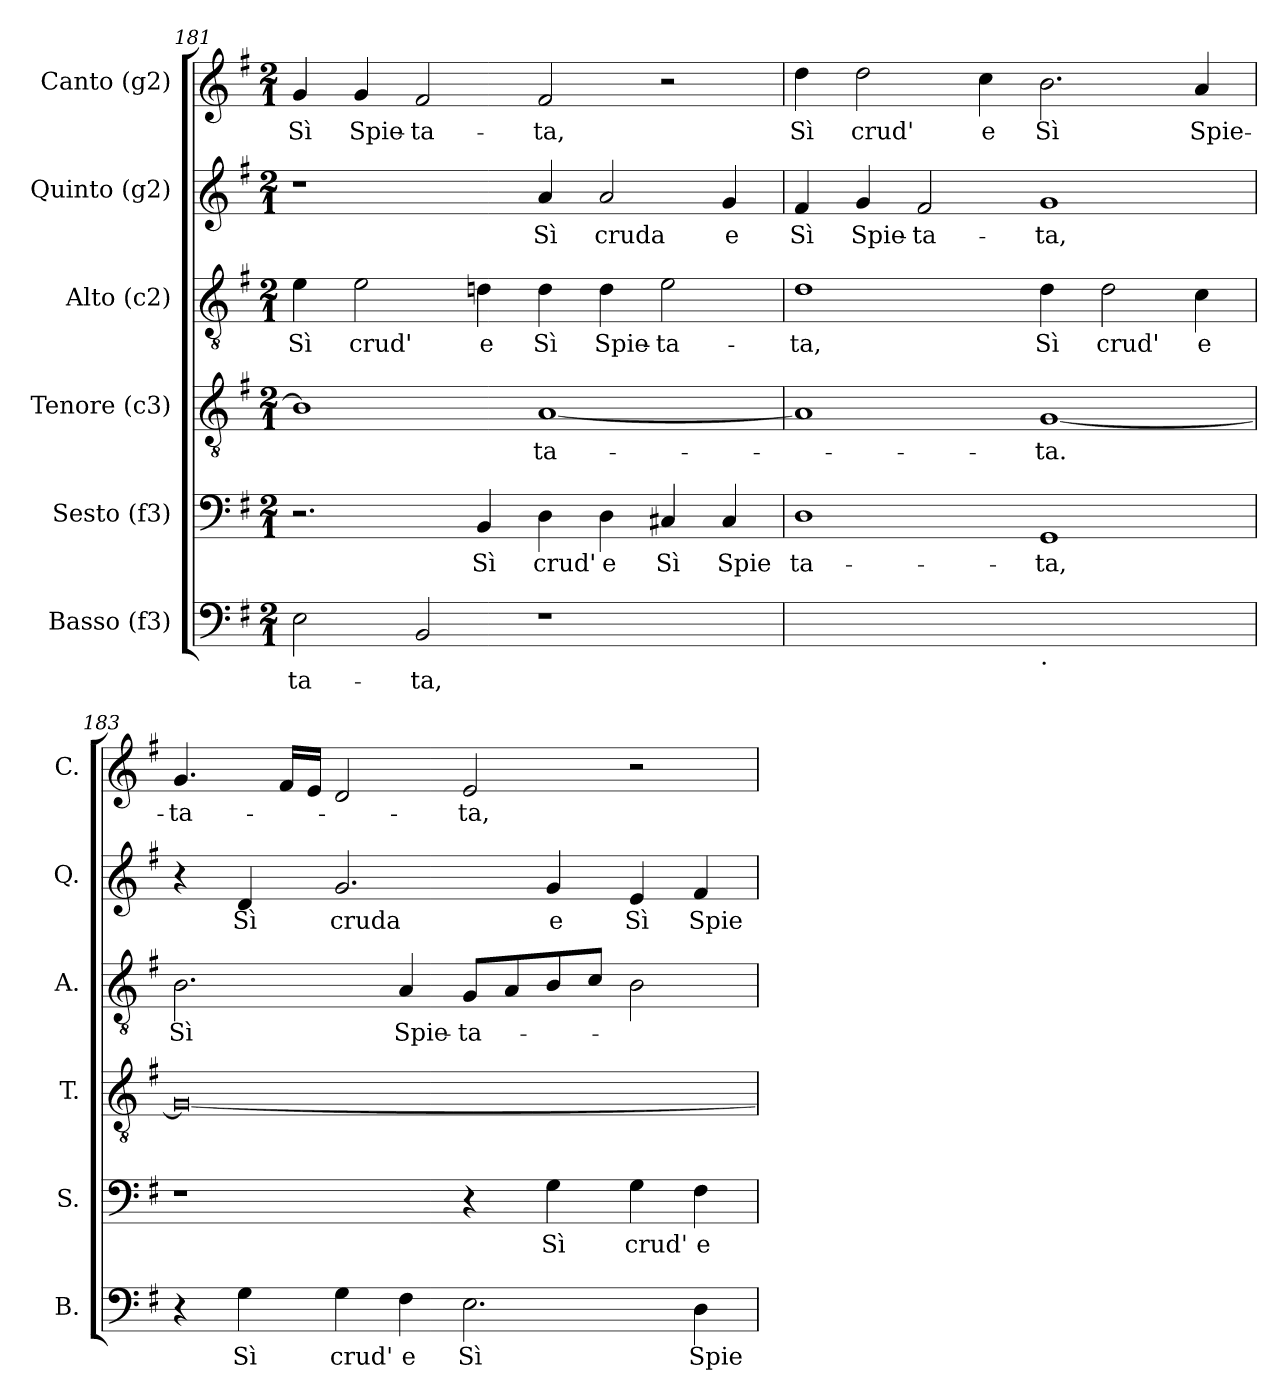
**kern	**text	**kern	**text	**kern	**text	**kern	**text	**kern	**text	**kern	**text
*part6	*part6	*part5	*part5	*part4	*part4	*part3	*part3	*part2	*part2	*part1	*part1
*staff6	*staff6	*staff5	*staff5	*staff4	*staff4	*staff3	*staff3	*staff2	*staff2	*staff1	*staff1
*I"Basso (f3)	*	*I"Sesto (f3)	*	*I"Tenore (c3)	*	*I"Alto (c2)	*	*I"Quinto (g2)	*	*I"Canto (g2)	*
*I'B.	*	*I'S.	*	*I'T.	*	*I'A.	*	*I'Q.	*	*I'C.	*
*clefF4	*	*clefF4	*	*clefGv2	*	*clefGv2	*	*clefG2	*	*clefG2	*
*k[f#]	*	*k[f#]	*	*k[f#]	*	*k[f#]	*	*k[f#]	*	*k[f#]	*
*G:	*	*G:	*	*G:	*	*G:	*	*G:	*	*G:	*
*M2/1	*	*M2/1	*	*M2/1	*	*M2/1	*	*M2/1	*	*M2/1	*
=181	=181	=181	=181	=181	=181	=181	=181	=181	=181	=181	=181
!	!LO:LY:b:cj	!	!	!	!	!	!LO:LY:b:cj	!	!	!	!LO:LY:b:cj
2E\	-ta-	2.r	.	1B]	.	4e\	Sì	1r	.	4g/	Sì
!	!	!	!	!	!	!	!LO:LY:b:cj	!	!	!	!LO:LY:b:cj
.	.	.	.	.	.	2e\	crud'	.	.	4g/	Spie-
!	!LO:LY:b:cj	!	!	!	!	!	!	!	!	!	!LO:LY:b:rj
2BB/	-ta,	.	.	.	.	.	.	.	.	2f#/	-ta-
!	!	!	!LO:LY:b:cj	!	!	!	!LO:LY:b:cj	!	!	!	!
.	.	4BB/	Sì	.	.	4dn\	e	.	.	.	.
!	!	!	!LO:LY:b:cj	!	!LO:LY:b:cj	!	!LO:LY:b:cj	!	!LO:LY:b:cj	!	!LO:LY:b:cj
1r	.	4D\	crud'	[>1A	-ta-	4d\	Sì	4a/	Sì	2f#/	-ta,
!	!	!	!LO:LY:b:cj	!	!	!	!LO:LY:b:cj	!	!LO:LY:b:cj	!	!
.	.	4D\	e	.	.	4d\	Spie-	2a/	cruda	.	.
!	!	!	!LO:LY:b:cj	!	!	!	!LO:LY:b:rj	!	!	!	!
.	.	4C#X/	Sì	.	.	2e\	-ta-	.	.	2r	.
!	!	!	!LO:LY:b:cj	!	!	!	!	!	!LO:LY:b:cj	!	!
.	.	4C#/	Spie	.	.	.	.	4g/	e	.	.
!!LO:LB:g=z
=182	=182	=182	=182	=182	=182	=182	=182	=182	=182	=182	=182
!	!	!	!LO:LY:b:cj	!	!	!	!LO:LY:b:cj	!	!LO:LY:b:cj	!	!LO:LY:b:cj
1ryy	.	1D	ta-	1A]	.	1d	-ta,	4f#/	Sì	4dd\	Sì
!	!	!	!	!	!	!	!	!	!LO:LY:b:cj	!	!LO:LY:b:cj
.	.	.	.	.	.	.	.	4g/	Spie-	2dd\	crud'
!	!	!	!	!	!	!	!	!	!LO:LY:b:cj	!	!
.	.	.	.	.	.	.	.	2f#/	-ta-	.	.
!	!	!	!	!	!	!	!	!	!	!	!LO:LY:b:cj
.	.	.	.	.	.	.	.	.	.	4cc\	e
!LO:TX:b:t=.	!	!	!	!	!	!	!	!	!	!	!
!	!	!	!LO:LY:b:cj	!	!LO:LY:b:cj	!	!LO:LY:b:cj	!	!LO:LY:b:cj	!	!LO:LY:b:cj
1ryy	.	1GG	-ta,	[<1G	-ta.	4d\	Sì	1g	-ta,	2.b\	Sì
!	!	!	!	!	!	!	!LO:LY:b:cj	!	!	!	!
.	.	.	.	.	.	2d\	crud'	.	.	.	.
!	!	!	!	!	!	!	!LO:LY:b:cj	!	!	!	!LO:LY:b:cj
.	.	.	.	.	.	4c\	e	.	.	4a/	Spie-
=183	=183	=183	=183	=183	=183	=183	=183	=183	=183	=183	=183
!	!	!	!	!	!	!	!LO:LY:b:cj	!	!	!	!LO:LY:b:cj
4r	.	1r	.	0G_>	.	2.B\	Sì	4r	.	4.g/	-ta-
!	!LO:LY:b:cj	!	!	!	!	!	!	!	!LO:LY:b:cj	!	!
4G\	Sì	.	.	.	.	.	.	4d/	Sì	.	.
.	.	.	.	.	.	.	.	.	.	16f#/L	.
.	.	.	.	.	.	.	.	.	.	16e/J	.
!	!LO:LY:b:cj	!	!	!	!	!	!	!	!LO:LY:b:cj	!	!
4G\	crud'	.	.	.	.	.	.	2.g/	cruda	2d/	.
!	!LO:LY:b:cj	!	!	!	!	!	!LO:LY:b:cj	!	!	!	!
4F#\	e	.	.	.	.	4A/	Spie-	.	.	.	.
!	!LO:LY:b:cj	!	!	!	!	!	!LO:LY:b:cj	!	!	!	!LO:LY:b:cj
2.E\	Sì	4r	.	.	.	8G/L	-ta-	.	.	2e/	-ta,
.	.	.	.	.	.	8A/	.	.	.	.	.
!	!	!	!LO:LY:b:cj	!	!	!	!	!	!LO:LY:b:cj	!	!
.	.	4G\	Sì	.	.	8B/	.	4g/	e	.	.
.	.	.	.	.	.	8c/J	.	.	.	.	.
!	!	!	!LO:LY:b:cj	!	!	!	!	!	!LO:LY:b:cj	!	!
.	.	4G\	crud'	.	.	2B\	.	4e/	Sì	2r	.
!	!LO:LY:b:cj	!	!LO:LY:b:cj	!	!	!	!	!	!LO:LY:b:cj	!	!
4D\	Spie-	4F#\	e	.	.	.	.	4f#/	Spie-	.	.
=	=	=	=	=	=	=	=	=	=	=	=
*-	*-	*-	*-	*-	*-	*-	*-	*-	*-	*-	*-
